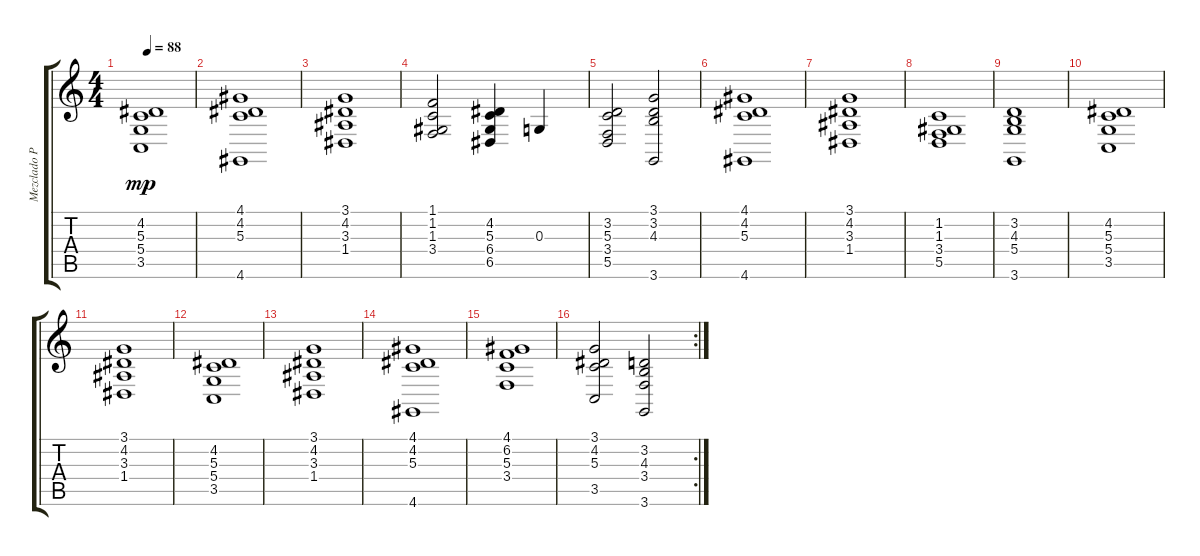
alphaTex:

\track ("Mezclado Puerto" "Mezclado P") {instrument tremolostrings}
\staff {score tabs}
\tuning (E4 B3 G3 D3 A2 E2) {hide}
\ts (4 4)
\tempo 88
\clef g2
\ks c
(4.2 5.3 5.4 3.5).1{dy mp volume 8} |
(4.1 4.2 5.3 4.6).1{volume 9} |
(3.1 4.2 3.3 1.4).1{volume 9} |
(1.1 1.2 1.3 3.4).2{volume 9} (4.2 5.3 6.4 6.5).4{volume 11} 0.3.4{volume 12} |
(3.2 5.3 3.4 5.5).2{volume 12} (3.1 3.2 4.3 3.6).2{volume 12} |
(4.1 4.2 5.3 4.6).1{volume 9} |
(3.1 4.2 3.3 1.4).1{volume 9} |
(1.2 1.3 3.4 5.5).1{volume 12} |
(3.2 4.3 5.4 3.6).1{volume 12} |
(4.2 5.3 5.4 3.5).1{volume 12} |
(3.1 4.2 3.3 1.4).1{volume 8} |
(4.2 5.3 5.4 3.5).1{volume 8} |
(3.1 4.2 3.3 1.4).1{volume 8} |
(4.1 4.2 5.3 4.6).1{volume 8} |
(4.1 6.2 5.3 3.4).1{volume 8} |
\rc 2
(3.1 4.2 5.3 3.5).2{volume 8} (3.2 4.3 3.4 3.6).2{volume 11}
